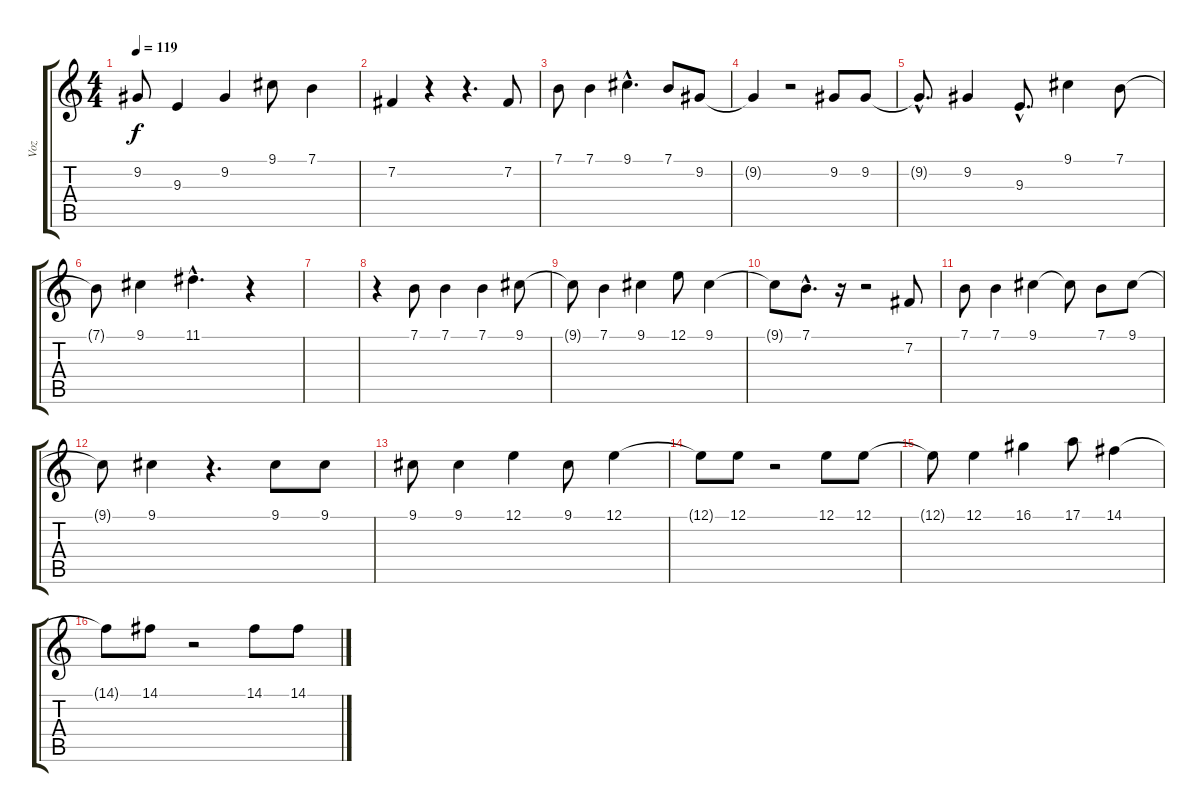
\track ("Voz" "Voz") {instrument flute}
\staff {score tabs}
\tuning (E4 B3 G3 D3 A2 E2) {hide}
\ts (4 4)
\tempo 119
\clef g2
\ks c
9.2{t}.8{dy f} 9.3.4 9.2.4 9.1.8 7.1.4 |
7.2.4 r.4 r.4{d} 7.2.8 |
7.1.8 7.1.4 9.1{hac}.4{d} 7.1.8 9.2.8 |
9.2{t}.4 r.2 9.2.8 9.2.8 |
9.2{hac t}.8{d} 9.2.4 9.3{hac}.8{d} 9.1.4 7.1.8 |
7.1{t}.8 9.1.4 11.1{hac}.4{d} r.4 |
|
r.4 7.1.8 7.1.4 7.1.4 9.1.8 |
9.1{t}.8 7.1.4 9.1.4 12.1.8 9.1.4 |
9.1{t}.8 7.1{hac}.8{d} r.16 r.2 7.2.8 |
7.1.8 7.1.4 9.1.4 9.1{t}.8 7.1.8 9.1.8 |
9.1{t}.8 9.1.4 r.4{d} 9.1.8 9.1.8 |
9.1.8 9.1.4 12.1.4 9.1.8 12.1.4 |
12.1{t}.8 12.1.8 r.2 12.1.8 12.1.8 |
12.1{t}.8 12.1.4 16.1.4 17.1.8 14.1.4 |
14.1{t}.8 14.1.8 r.2 14.1.8 14.1.8
